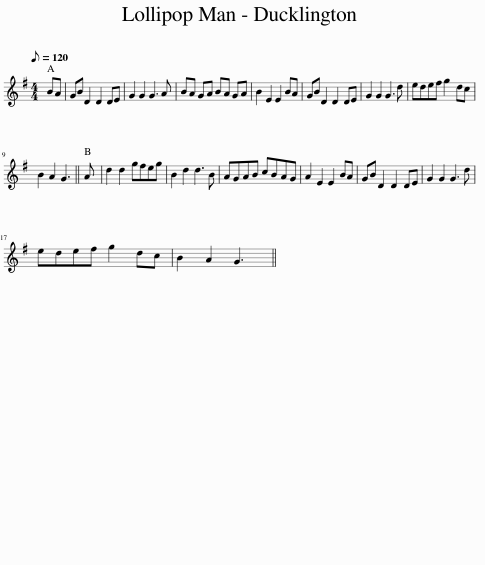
X:1
L:1/8
Q:1/8=120
M:4/4
I:linebreak $
K:G
V:1 treble
V:1
 BA | GB D2 D2 DE | G2 G2 G3 A | BA GA BA GA | B2 E2 E2 BA | %5
 GB D2 D2 DE | G2 G2 G3 d | edef g2 dc |$ B2 A2 G3 || A | %10
 d2 d2 gfeg | B2 d2 d3 B | AGAB cBAG | A2 E2 E2 BA | GB D2 D2 DE | %15
 G2 G2 G3 d |$ edef g2 dc | B2 A2 G3 || %18
